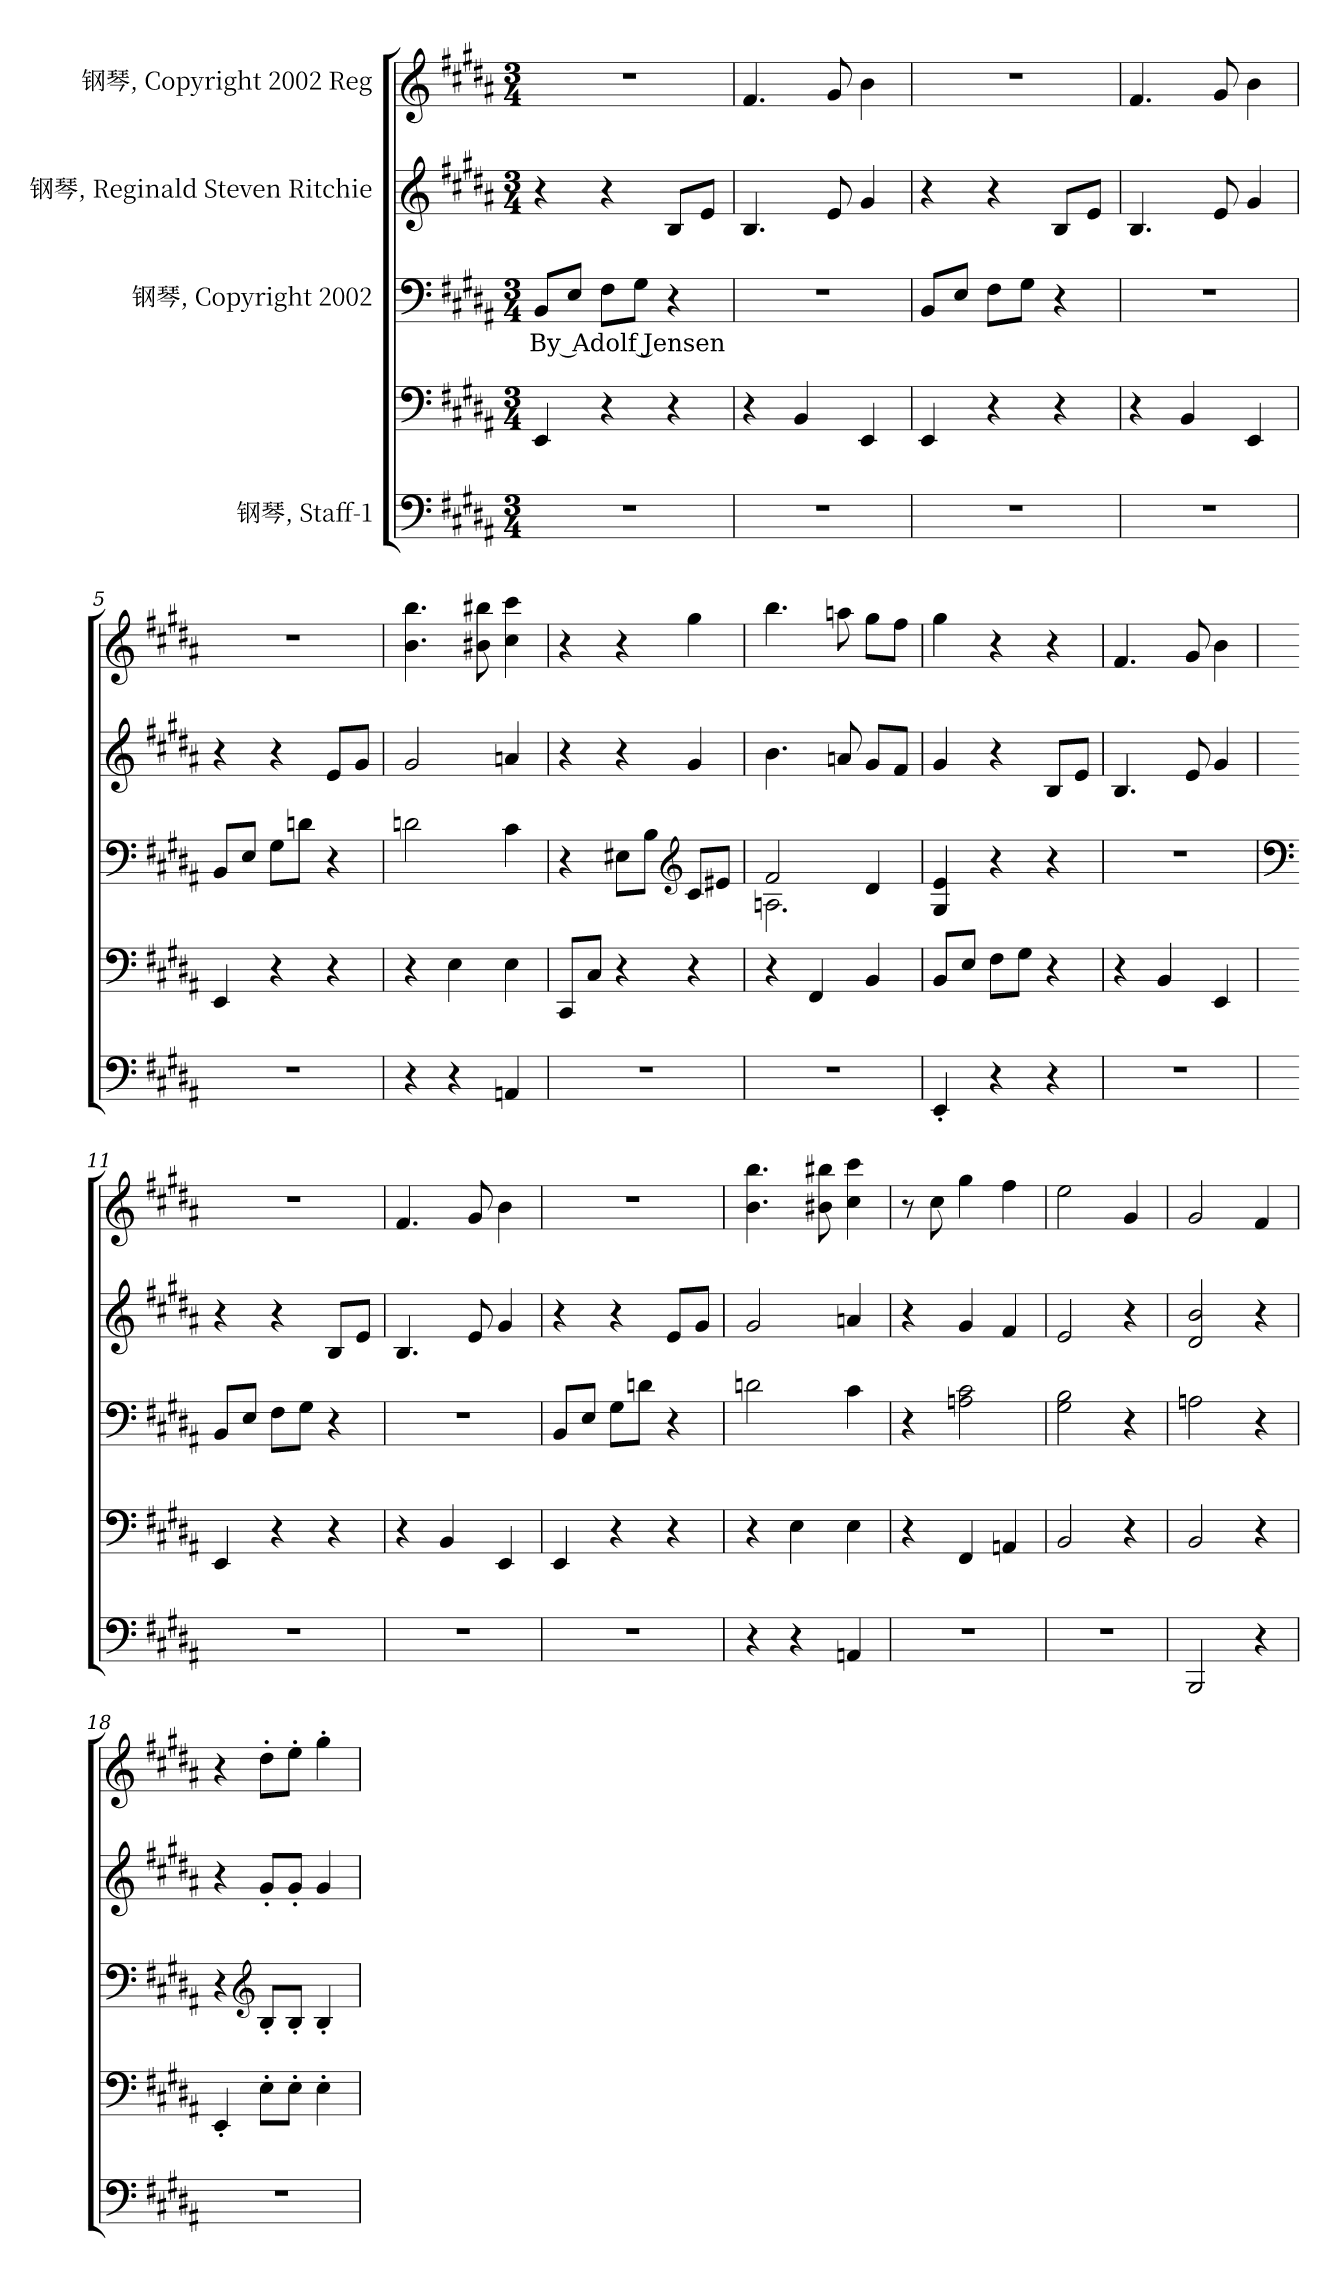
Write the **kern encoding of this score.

**kern	**kern	**kern	**text	**kern	**kern
*part4	*part4	*part3	*part3	*part2	*part1
*staff5	*staff4	*staff3	*staff3	*staff2	*staff1
*I"钢琴, Staff-1	*	*I"钢琴, Copyright 2002	*	*I"钢琴, Reginald Steven Ritchie	*I"钢琴, Copyright 2002 Reg
*clefF4	*clefF4	*clefF4	*	*clefG2	*clefG2
*k[f#c#g#d#a#]	*k[f#c#g#d#a#]	*k[f#c#g#d#a#]	*	*k[f#c#g#d#a#]	*k[f#c#g#d#a#]
*M3/4	*M3/4	*M3/4	*	*M3/4	*M3/4
*MM150	*MM150	*MM150	*	*MM150	*MM150
=1	=1	=1	=1	=1	=1
2.r	4EE/	8BB/L	By Adolf Jensen	4r	2.r
.	.	8E/J	.	.	.
.	4r	8F#\L	.	4r	.
.	.	8G#\J	.	.	.
.	4r	4r	.	8B/L	.
.	.	.	.	8e/J	.
=2	=2	=2	=2	=2	=2
2.r	4r	2.r	.	4.B/	4.f#/
.	4BB/	.	.	.	.
.	.	.	.	8e/	8g#/
.	4EE/	.	.	4g#/	4b\
=3	=3	=3	=3	=3	=3
2.r	4EE/	8BB/L	.	4r	2.r
.	.	8E/J	.	.	.
.	4r	8F#\L	.	4r	.
.	.	8G#\J	.	.	.
.	4r	4r	.	8B/L	.
.	.	.	.	8e/J	.
!!LO:LB:g=z
=4	=4	=4	=4	=4	=4
2.r	4r	2.r	.	4.B/	4.f#/
.	4BB/	.	.	.	.
.	.	.	.	8e/	8g#/
.	4EE/	.	.	4g#/	4b\
=5	=5	=5	=5	=5	=5
2.r	4EE/	8BB/L	.	4r	2.r
.	.	8E/J	.	.	.
.	4r	8G#\L	.	4r	.
.	.	8dn\J	.	.	.
.	4r	4r	.	8e/L	.
.	.	.	.	8g#/J	.
=6	=6	=6	=6	=6	=6
4r	4r	2dn\	.	2g#/	4.b\ 4.bb\
4r	4E\	.	.	.	.
.	.	.	.	.	8b#X\ 8bb#X\
4AAn/	4E\	4c#\	.	4an/	4cc#\ 4ccc#\
=7	=7	=7	=7	=7	=7
2.r	8CC#/L	4r	.	4r	4r
.	8C#/J	.	.	.	.
.	4r	8E#X\L	.	4r	4r
.	.	8B\J	.	.	.
*	*	*clefG2	*	*	*
.	4r	8c#/L	.	4g#/	4gg#\
.	.	8e#X/J	.	.	.
=8	=8	=8	=8	=8	=8
*	*	*^	*	*	*
2.r	4r	2f#/	2.An\	.	4.b\	4.bb\
.	4FF#/	.	.	.	.	.
.	.	.	.	.	8an/	8aan\
.	4BB/	4d#/	.	.	8g#/L	8gg#\L
.	.	.	.	.	8f#/J	8ff#\J
*	*	*v	*v	*	*	*
!!LO:PB:g=z
=9	=9	=9	=9	=9	=9
4EE'/	8BB/L	4G#/ 4e/	.	4g#/	4gg#\
.	8E/J	.	.	.	.
4r	8F#\L	4r	.	4r	4r
.	8G#\J	.	.	.	.
4r	4r	4r	.	8B/L	4r
.	.	.	.	8e/J	.
=10	=10	=10	=10	=10	=10
2.r	4r	2.r	.	4.B/	4.f#/
.	4BB/	.	.	.	.
.	.	.	.	8e/	8g#/
.	4EE/	.	.	4g#/	4b\
=11	=11	=11	=11	=11	=11
*	*	*clefF4	*	*	*
2.r	4EE/	8BB/L	.	4r	2.r
.	.	8E/J	.	.	.
.	4r	8F#\L	.	4r	.
.	.	8G#\J	.	.	.
.	4r	4r	.	8B/L	.
.	.	.	.	8e/J	.
=12	=12	=12	=12	=12	=12
2.r	4r	2.r	.	4.B/	4.f#/
.	4BB/	.	.	.	.
.	.	.	.	8e/	8g#/
.	4EE/	.	.	4g#/	4b\
=13	=13	=13	=13	=13	=13
2.r	4EE/	8BB/L	.	4r	2.r
.	.	8E/J	.	.	.
.	4r	8G#\L	.	4r	.
.	.	8dn\J	.	.	.
.	4r	4r	.	8e/L	.
.	.	.	.	8g#/J	.
=14	=14	=14	=14	=14	=14
4r	4r	2dn\	.	2g#/	4.b\ 4.bb\
4r	4E\	.	.	.	.
.	.	.	.	.	8b#X\ 8bb#X\
4AAn/	4E\	4c#\	.	4an/	4cc#\ 4ccc#\
!!LO:LB:g=z
=15	=15	=15	=15	=15	=15
2.r	4r	4r	.	4r	8r
.	.	.	.	.	8cc#\
.	4FF#/	2An\ 2c#\	.	4g#/	4gg#\
.	4AAn/	.	.	4f#/	4ff#\
=16	=16	=16	=16	=16	=16
2.r	2BB/	2G#\ 2B\	.	2e/	2ee\
.	4r	4r	.	4r	4g#/
=17	=17	=17	=17	=17	=17
2BBB/	2BB/	2An\	.	2d#/ 2b/	2g#/
4r	4r	4r	.	4r	4f#/
=18	=18	=18	=18	=18	=18
2.r	4EE'/	4r	.	4r	4r
*	*	*clefG2	*	*	*
.	8E'\L	8B'/L	.	8g#'/L	8dd#'\L
.	8E'\J	8B'/J	.	8g#'/J	8ee'\J
.	4E'\	4B'/	.	4g#/	4gg#'\
=	=	=	=	=	=
*-	*-	*-	*-	*-	*-
